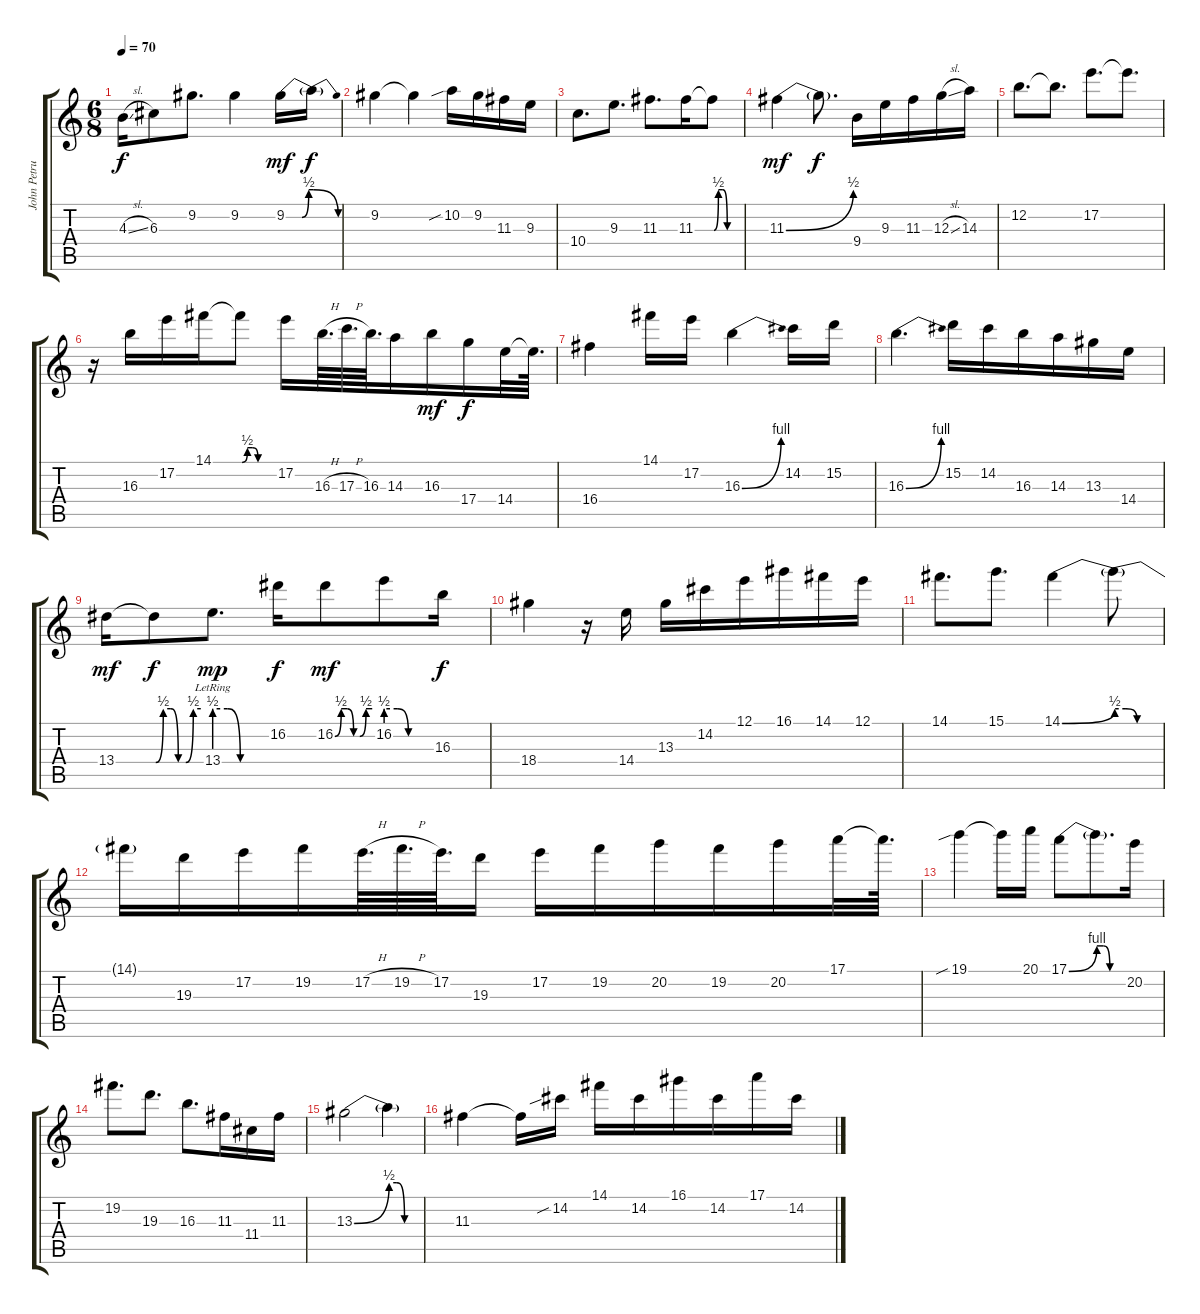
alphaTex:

\track ("John Petrucci  II" "John Petru") {instrument electricguitarjazz}
\staff {score tabs}
\tuning (E4 B3 G3 D3 A2 E2) {hide}
\ts (6 8)
\tempo 70
\clef g2
\ks c
4.3{sl}.16{dy f} 6.3.8 9.2.8{d} 9.2.4 9.2{be (custom 0 0 35 0 50 2 60 2)}.16{dy mf} 9.2{be (release 0 2 60 0) t}.16{dy f} |
9.2.4 9.2{t}.4 10.2{sib}.16 9.2.16 11.3.16 9.3.16 |
10.4.8{d} 9.3.8{d} 11.3.8{d} 11.3.16 11.3{be (custom 0 0 10 2 20 2 30 0 60 0) t}.8 |
11.3{be (bend 0 0 60 2)}.4{dy mf} 11.3{t}.8{d dy f} 9.4.16 9.3.16 11.3.16 12.3{sl}.16 14.3.16 |
12.2.8{d} 12.2{t}.8{d} 17.2.8{d} 17.2{t}.8{d} |
r.16 16.3.16 17.2.16 14.1.16 14.1{be (custom 0 0 10 2 20 2 30 0 60 0) t}.8 17.2.16 16.3{h}.64{d} 17.3{h}.64{d} 16.3.64{d} 14.3.16 16.3.16{dy mf} 17.4.16{dy f} 14.4.32 14.4{t}.64{d} |
16.4.4 14.1.16 17.2.16 16.3{be (bend 0 0 60 4)}.4 14.2.16 15.2.16 |
16.3{be (bend 0 0 60 4)}.4{d} 15.2.16 14.2.16 16.3.16 14.3.16 13.3.16 14.4.16 |
13.4.16{dy mf} 13.4{be (custom 0 0 10 2 20 2 30 0 40 0 50 2 60 2) t}.8{dy f} 13.4{be (custom 0 2 15 2 30 0 60 0) lr}.8{d dy mp} 16.2.16{dy f} 16.2{be (custom 0 0 10 2 20 2 30 0 40 0 50 2 60 2)}.8{dy mf} 16.2{be (custom 0 2 15 2 30 0 60 0)}.8 16.3.16{dy f} |
18.4.4 r.16 14.4.16 13.3.16 14.2.16 12.1.16 16.1.16 14.1.16 12.1.16 |
14.1.8{d} 15.1.8{d} 14.1{be (bend 0 0 60 2)}.4 14.1{be (custom 0 2 15 2 30 0 60 0) t}.8 |
14.1{t}.16 19.3.16 17.2.16 19.2.16 17.2{h}.64{d} 19.2{h}.64{d} 17.2.64{d} 19.3.16 17.2.16 19.2.16 20.2.16 19.2.16 20.2.16 17.1.32 17.1{t}.64{d} |
19.1{sib}.4 19.1{t}.16 20.1.16 17.1{be (bend 0 0 60 4)}.8 17.1{be (custom 0 4 15 4 30 0 60 0) t}.8{d} 20.2.16 |
19.2.8{d} 19.3.8{d} 16.3.8{d} 11.3.16 11.4.16 11.3.16 |
13.3{be (bend 0 0 60 2)}.2 13.3{be (custom 0 2 15 2 30 0 60 0) t}.4 |
11.3.4 11.3{t}.16 14.2{sib}.16 14.1.16 14.2.16 16.1.16 14.2.16 17.1.16 14.2.16
